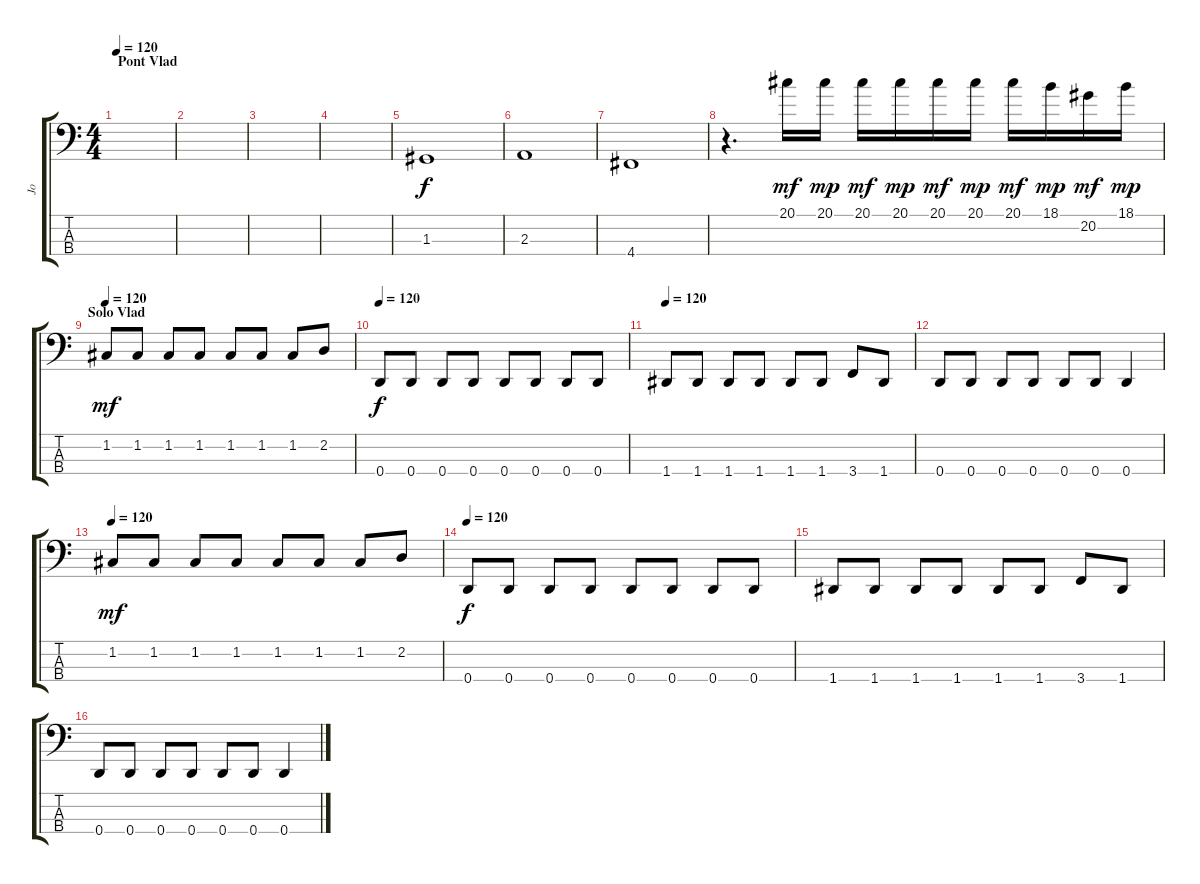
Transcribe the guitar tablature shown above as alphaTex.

\track ("Jo" "Jo") {instrument electricbassfinger}
\staff {score tabs}
\tuning (F2 C2 G1 D1) {hide}
\ts (4 4)
\section ("" "Pont Vlad")
\tempo 120
\clef f4
\ks c
|
|
|
|
1.3.1 |
2.3.1 |
4.4.1 |
r.4{d} 20.1.16{dy mf} 20.1.16{dy mp} 20.1.16{dy mf} 20.1.16{dy mp} 20.1.16{dy mf} 20.1.16{dy mp} 20.1.16{dy mf} 18.1.16{dy mp} 20.2.16{dy mf} 18.1.16{dy mp} |
\section ("" "Solo Vlad")
\tempo 120
1.2.8{dy mf} 1.2.8 1.2.8 1.2.8 1.2.8 1.2.8 1.2.8 2.2.8 |
\tempo 120
0.4.8{dy f} 0.4.8 0.4.8 0.4.8 0.4.8 0.4.8 0.4.8 0.4.8 |
\tempo 120
1.4.8 1.4.8 1.4.8 1.4.8 1.4.8 1.4.8 3.4.8 1.4.8 |
0.4.8 0.4.8 0.4.8 0.4.8 0.4.8 0.4.8 0.4.4 |
\tempo 120
1.2.8{dy mf} 1.2.8 1.2.8 1.2.8 1.2.8 1.2.8 1.2.8 2.2.8 |
\tempo 120
0.4.8{dy f} 0.4.8 0.4.8 0.4.8 0.4.8 0.4.8 0.4.8 0.4.8 |
1.4.8 1.4.8 1.4.8 1.4.8 1.4.8 1.4.8 3.4.8 1.4.8 |
0.4.8 0.4.8 0.4.8 0.4.8 0.4.8 0.4.8 0.4.4
